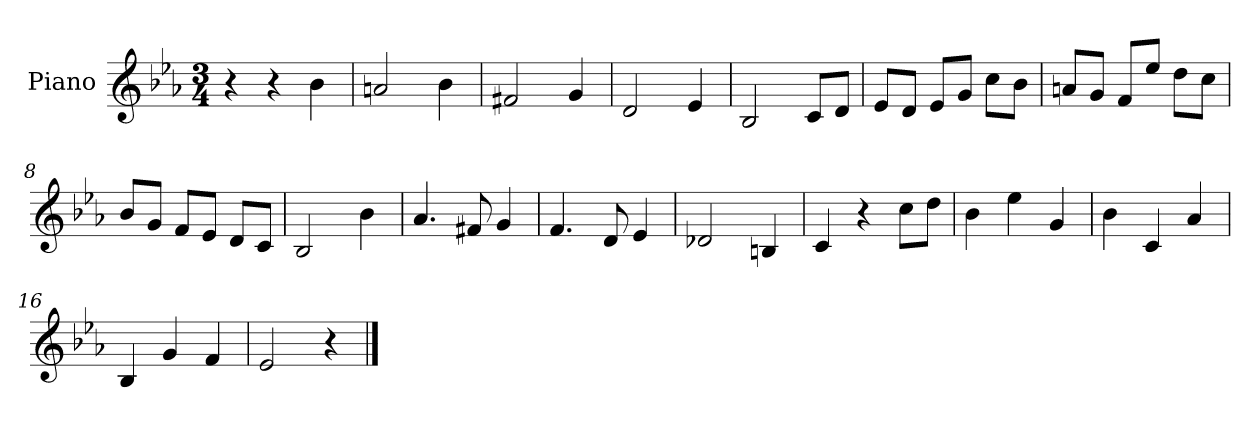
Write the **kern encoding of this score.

**kern
*part1
*staff1
*I"Piano
*I'Pno.
*clefG2
*k[b-e-a-]
*M3/4
=1
4r
4r
4b-\
=2
2an/
4b-\
=3
2f#X/
4g/
=4
2d/
4e-/
=5
2B-/
8c/L
8d/J
=6
8e-/L
8d/J
8e-/L
8g/J
8cc\L
8b-\J
=7
8an/L
8g/J
8f/L
8ee-/J
8dd\L
8cc\J
=8
8b-/L
8g/J
8f/L
8e-/J
8d/L
8c/J
=9
2B-/
4b-\
=10
4.a-/
8f#X/
4g/
!!LO:LB:g=z
=11
4.f/
8d/
4e-/
=12
2d-X/
4Bn/
=13
4c/
4r
8cc\L
8dd\J
=14
4b-\
4ee-\
4g/
=15
4b-\
4c/
4a-/
=16
4B-/
4g/
4f/
=17
2e-/
4r
==
*-
